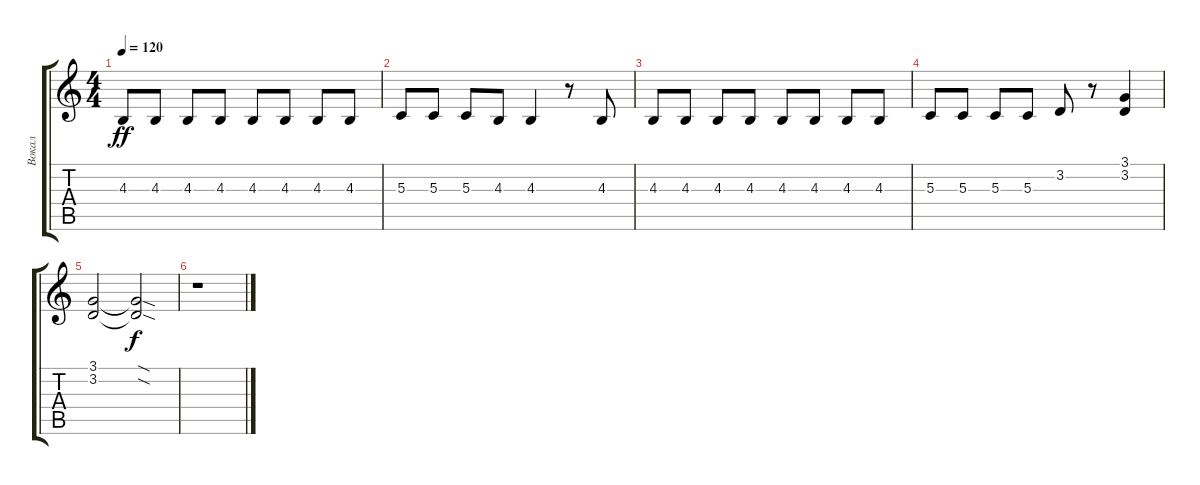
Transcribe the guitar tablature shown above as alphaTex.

\track ("Вокал" "Вокал") {instrument tenorsax}
\staff {score tabs}
\tuning (E4 B3 G3 D3 A2 E2) {hide}
\ts (4 4)
\tempo 120
\clef g2
\ks c
4.3.8{dy ff} 4.3.8 4.3.8 4.3.8 4.3.8 4.3.8 4.3.8 4.3.8 |
5.3.8 5.3.8 5.3.8 4.3.8 4.3.4 r.8 4.3.8 |
4.3.8 4.3.8 4.3.8 4.3.8 4.3.8 4.3.8 4.3.8 4.3.8 |
5.3.8 5.3.8 5.3.8 5.3.8 3.2.8 r.8 (3.1 3.2).4 |
(3.1 3.2).2 (3.1{sod t} 3.2{sod t}).2{dy f} |
r.1
